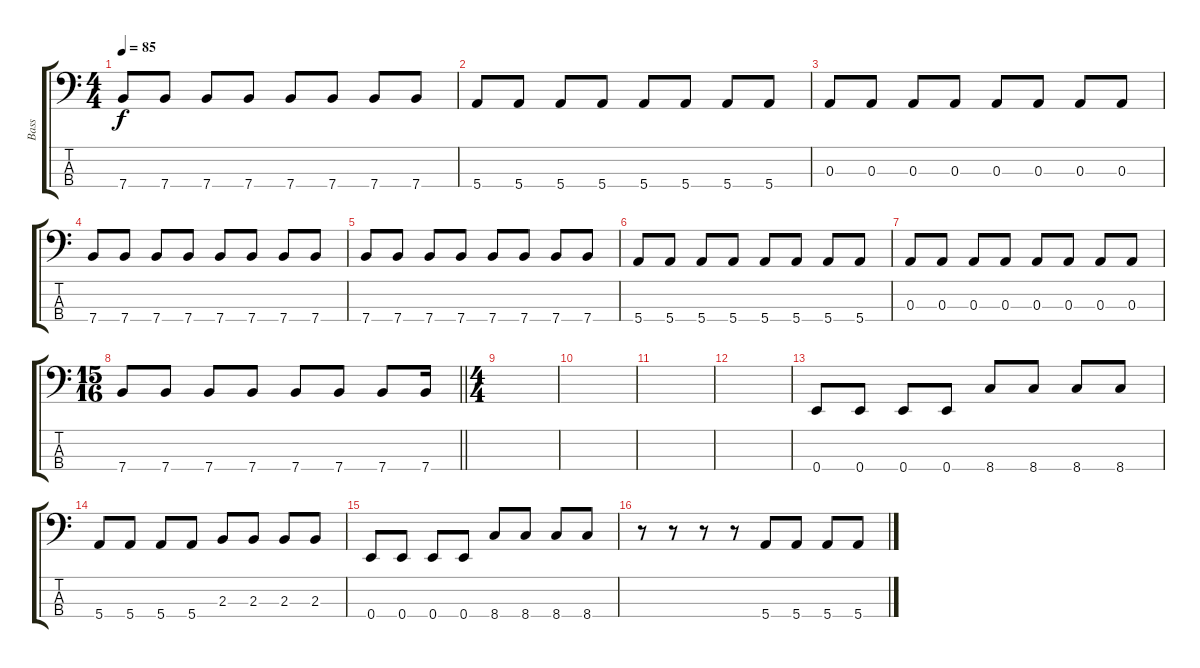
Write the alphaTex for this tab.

\track ("Bass" "Bass") {solo instrument electricbassfinger}
\staff {score tabs}
\tuning (G2 D2 A1 E1) {hide}
\ts (4 4)
\section ("" "")
\tempo 85
\clef f4
\ks c
7.4.8{dy f} 7.4.8 7.4.8 7.4.8 7.4.8 7.4.8 7.4.8 7.4.8 |
5.4.8 5.4.8 5.4.8 5.4.8 5.4.8 5.4.8 5.4.8 5.4.8 |
0.3.8 0.3.8 0.3.8 0.3.8 0.3.8 0.3.8 0.3.8 0.3.8 |
7.4.8 7.4.8 7.4.8 7.4.8 7.4.8 7.4.8 7.4.8 7.4.8 |
7.4.8 7.4.8 7.4.8 7.4.8 7.4.8 7.4.8 7.4.8 7.4.8 |
5.4.8 5.4.8 5.4.8 5.4.8 5.4.8 5.4.8 5.4.8 5.4.8 |
0.3.8 0.3.8 0.3.8 0.3.8 0.3.8 0.3.8 0.3.8 0.3.8 |
\ts (15 16)
\barLineRight lightlight
7.4.8 7.4.8 7.4.8 7.4.8 7.4.8 7.4.8 7.4.8 7.4.16 |
\ts (4 4)
\section ("" "")
|
|
|
|
0.4.8 0.4.8 0.4.8 0.4.8 8.4.8 8.4.8 8.4.8 8.4.8 |
5.4.8 5.4.8 5.4.8 5.4.8 2.3.8 2.3.8 2.3.8 2.3.8 |
0.4.8 0.4.8 0.4.8 0.4.8 8.4.8 8.4.8 8.4.8 8.4.8 |
r.8 r.8 r.8 r.8 5.4.8 5.4.8 5.4.8 5.4.8
